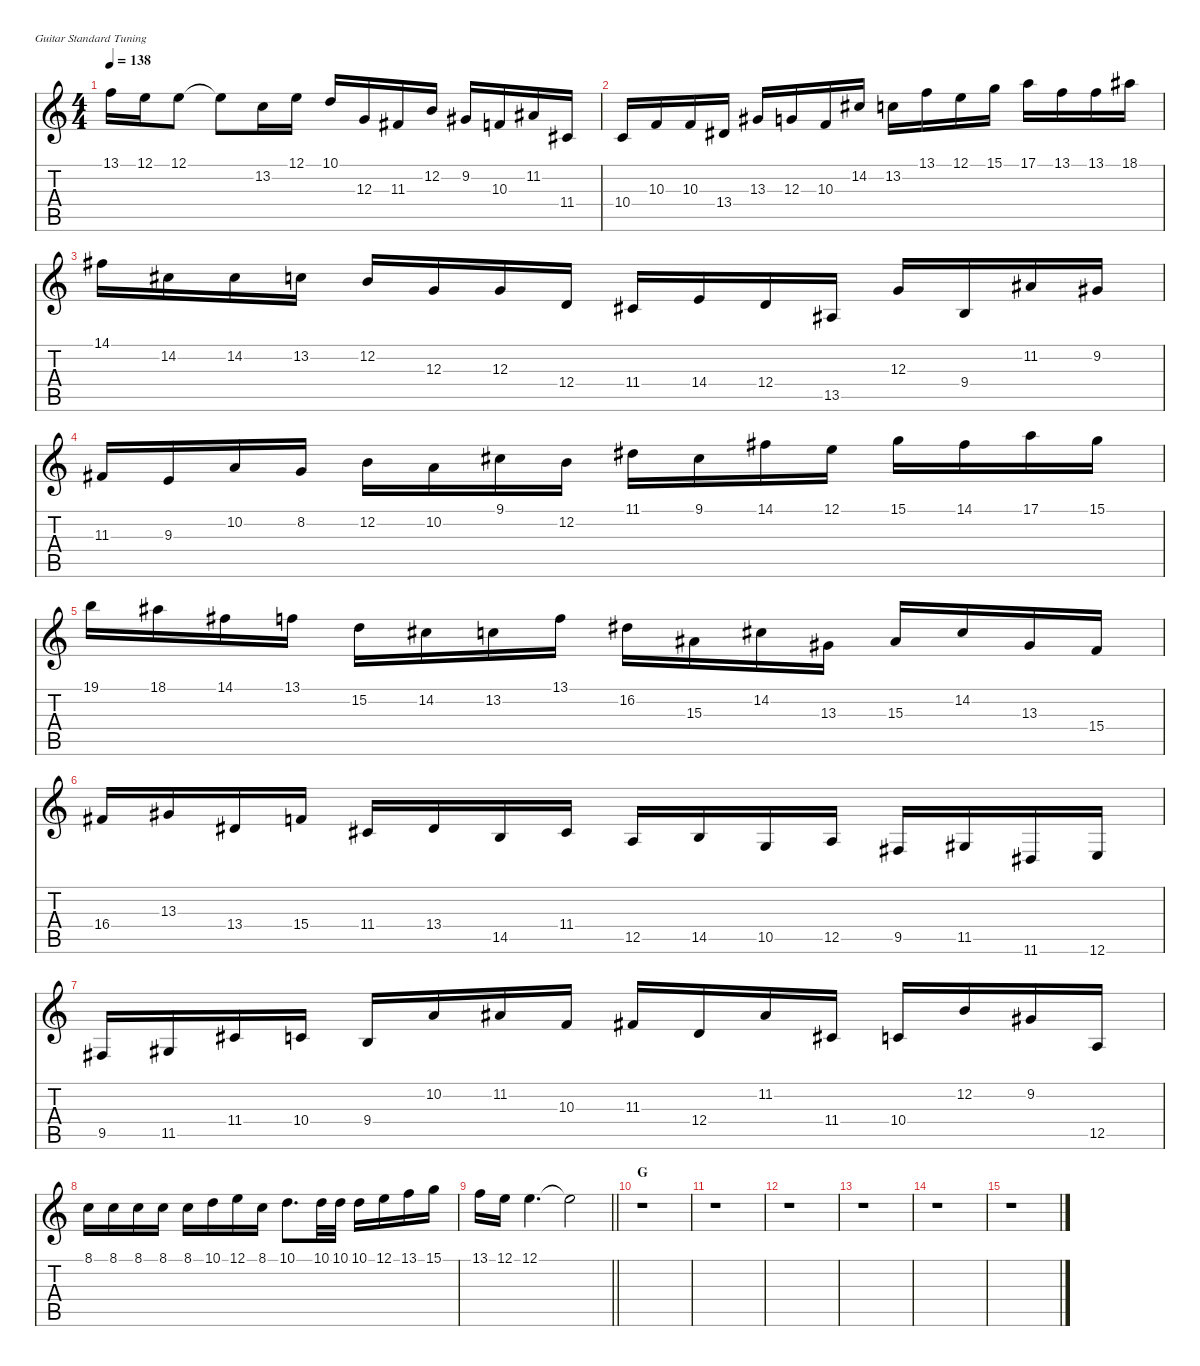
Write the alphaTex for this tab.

\defaultSystemsLayout 4
\hideDynamics
\bracketExtendMode nobrackets
\singleTrackTrackNamePolicy hidden
\multiTrackTrackNamePolicy hidden
\firstSystemTrackNameMode fullname
\firstSystemTrackNameOrientation horizontal
\otherSystemsTrackNameOrientation horizontal
\track ("Synth" "pad.synth.") {instrument pad3polysynth}
\staff {score tabs}
\tuning (E4 B3 G3 D3 A2 E2)
\ts (4 4)
\tempo 138
\clef g2
\ks c
13.1.16{dy fff beam Down} 12.1.16{beam Down} 12.1.8{beam Down} 12.1{t}.8{dy f beam Down} 13.2.16{dy fff beam Down} 12.1.16{beam Down} 10.1.16{beam Up} 12.3.16{beam Up} 11.3{acc #}.16{beam Up} 12.2.16{beam Up} 9.2{acc #}.16{beam Up} 10.3.16{beam Up} 11.2{acc #}.16{beam Up} 11.4{acc #}.16{beam Up} |
10.4.16{beam Up} 10.3.16{beam Up} 10.3.16{beam Up} 13.4{acc #}.16{beam Up} 13.3{acc #}.16{beam Up} 12.3.16{beam Up} 10.3.16{beam Up} 14.2{acc #}.16{beam Up} 13.2.16{beam Down} 13.1.16{beam Down} 12.1.16{beam Down} 15.1.16{beam Down} 17.1.16{beam Down} 13.1.16{beam Down} 13.1.16{beam Down} 18.1{acc #}.16{beam Down} |
14.1{acc #}.16{beam Down} 14.2{acc #}.16{beam Down} 14.2{acc #}.16{beam Down} 13.2.16{beam Down} 12.2.16{beam Up} 12.3.16{beam Up} 12.3.16{beam Up} 12.4.16{beam Up} 11.4{acc #}.16{beam Up} 14.4.16{beam Up} 12.4.16{beam Up} 13.5{acc #}.16{beam Up} 12.3.16{beam Up} 9.4.16{beam Up} 11.2{acc #}.16{beam Up} 9.2{acc #}.16{beam Up} |
11.3{acc #}.16{beam Up} 9.3.16{beam Up} 10.2.16{beam Up} 8.2.16{beam Up} 12.2.16{beam Down} 10.2.16{beam Down} 9.1{acc #}.16{beam Down} 12.2.16{beam Down} 11.1{acc #}.16{beam Down} 9.1{acc #}.16{beam Down} 14.1{acc #}.16{beam Down} 12.1.16{beam Down} 15.1.16{beam Down} 14.1{acc #}.16{beam Down} 17.1.16{beam Down} 15.1.16{beam Down} |
19.1.16{beam Down} 18.1{acc #}.16{beam Down} 14.1{acc #}.16{beam Down} 13.1.16{beam Down} 15.2.16{beam Down} 14.2{acc #}.16{beam Down} 13.2.16{beam Down} 13.1.16{beam Down} 16.2{acc #}.16{beam Down} 15.3{acc #}.16{beam Down} 14.2{acc #}.16{beam Down} 13.3{acc #}.16{beam Down} 15.3{acc #}.16{beam Up} 14.2{acc #}.16{beam Up} 13.3{acc #}.16{beam Up} 15.4.16{beam Up} |
16.4{acc #}.16{beam Up} 13.3{acc #}.16{beam Up} 13.4{acc #}.16{beam Up} 15.4.16{beam Up} 11.4{acc #}.16{beam Up} 13.4{acc #}.16{beam Up} 14.5.16{beam Up} 11.4{acc #}.16{beam Up} 12.5.16{beam Up} 14.5.16{beam Up} 10.5.16{beam Up} 12.5.16{beam Up} 9.5{acc #}.16{beam Up} 11.5{acc #}.16{beam Up} 11.6{acc #}.16{beam Up} 12.6.16{beam Up} |
9.5{acc #}.16{beam Up} 11.5{acc #}.16{beam Up} 11.4{acc #}.16{beam Up} 10.4.16{beam Up} 9.4.16{beam Up} 10.2.16{beam Up} 11.2{acc #}.16{beam Up} 10.3.16{beam Up} 11.3{acc #}.16{beam Up} 12.4.16{beam Up} 11.2{acc #}.16{beam Up} 11.4{acc #}.16{beam Up} 10.4.16{beam Up} 12.2.16{beam Up} 9.2{acc #}.16{beam Up} 12.5.16{beam Up} |
8.1.16{beam Down} 8.1.16{beam Down} 8.1.16{beam Down} 8.1.16{beam Down} 8.1.16{beam Down} 10.1.16{beam Down} 12.1.16{beam Down} 8.1.16{beam Down} 10.1.8{d beam Down} 10.1.32{beam Down} 10.1.32{beam Down} 10.1.16{beam Down} 12.1.16{beam Down} 13.1.16{beam Down} 15.1.16{beam Down} |
\barLineRight lightlight
13.1.16{beam Down} 12.1.16{beam Down} 12.1.4{d beam Down} 12.1{t}.2{dy f beam Down} |
\section ("" "G")
r.1{beam Down} |
r.1{beam Down} |
r.1{beam Down} |
r.1{beam Down} |
r.1{beam Down} |
r.1{beam Down}
